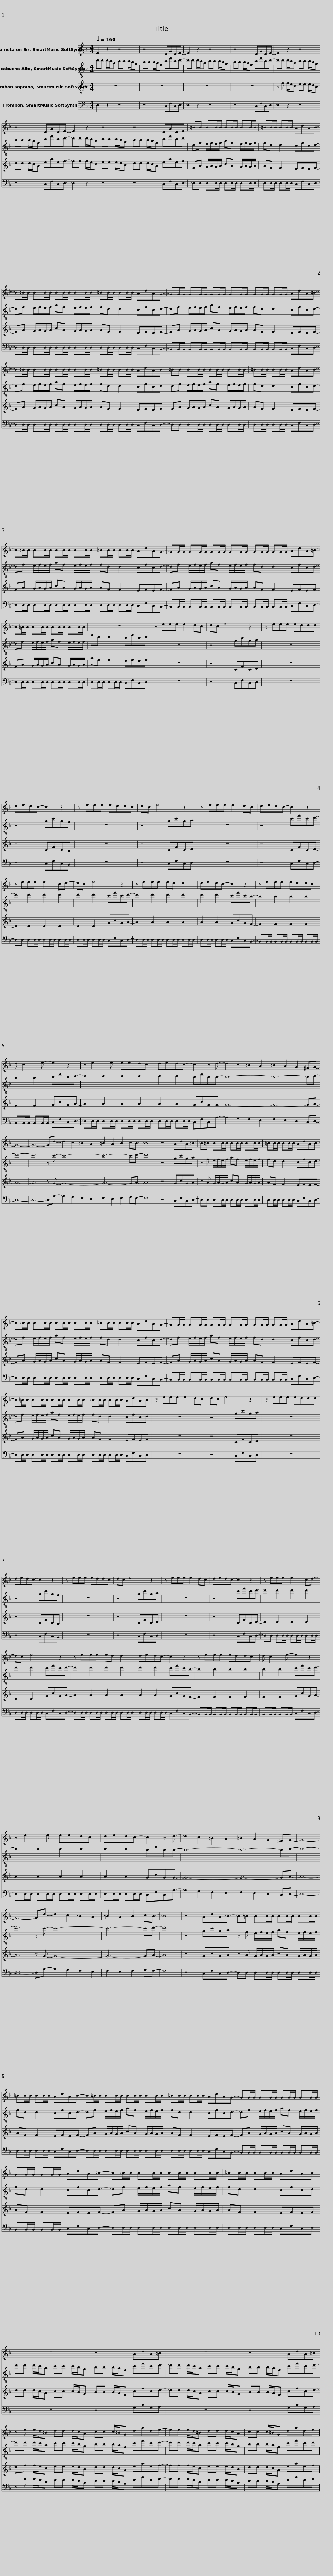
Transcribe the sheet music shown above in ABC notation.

X:1
%%score 1 2 3 4
L:1/8
Q:1/4=160
M:4/4
I:linebreak $
K:F
V:1 treble transpose=-2
V:2 treble-8
V:3 treble
V:4 bass
V:1
[K:F] E2 z2 z4 | z4 DGDE- |$ E2 z2 z4 | z4 DGDE- | E2 z2 z4 |$ %5
 z4 DGDE- | E2 z2 z4 | z4 DGDE |$ =BB BB/B/ BB/B/ BB/B/ | =BB/B/ BB/B/ AdAB- | %10
 B=B/B/ BB/B/ BB/B/ BB/B/ |$ =BB/B/ BB/B/ AdAG- | GG/G/ GG/G/ GG/G/ GG/G/ | GG/G/ GG/G/ AdA=B- |$ B=B/B/ BB/B/ BB/B/ BB/B/ | %15
 =BB/B/ BB/B/ AdAB | =BB BB/B/ BB/B/ BB/B/ |$ =BB/B/ BB/B/ AdAB- | B=B/B/ BB/B/ BB/B/ BB/B/ | =BB/B/ BB/B/ AdAG- |$ %20
 GG/G/ GG/G/ GG/G/ GG/G/ | GG/G/ GG/G/ AdA=B- | B=B/B/ BB/B/ BB/B/ BB/B/ |$ z8 | z eee e2 dc | %25
 dc e4 z2 | z eee eddd |$ dedc- c2 z2 | z eee eddc | dc e4 z2 | %30
 z eee e2 dc | dedc- c2 z2 |$ z eee e2 cd- | dc e4 z2 | z eee ed d2 |$ %35
 dedc- c2 z2 | z eee eddc | d c2 e- e2 z2 |$ z e2 e eedc | dedc- c2 z d- | %40
 d2 c2 =B2 A2 | =B2 A2 G2 ^FG- | G8- |$ G6- Gd- | d2 c2 =B2 A2 | %45
 =B2 A2 B2 cB- | B8 | z4 AdA=B- | B=B BB/B/ BB/B/ BB/B/ |$ =BB/B/ BB/B/ AdAB- | %50
 B=B/B/ BB/B/ BB/B/ BB/B/ | =BB/B/ BB/B/ AdAG- |$ GG/G/ GG/G/ GG/G/ GG/G/ | GG/G/ GG/G/ AdA=B- | B=B/B/ BB/B/ BB/B/ BB/B/ |$ %55
 =BB/B/ BB/B/ AdAB | z eee e2 dc | dc e4 z2 | z eee eddd | dedc- c2 z2 |$ %60
 z eee eddc | dc e4 z2 | z eee e2 dc | dedc- c2 z2 |$ z eee e2 cd- | %65
 dc e4 z2 | z eee ed d2 |$ dedc- c2 z2 | z eee eddc | d c2 e- e2 z2 |$ %70
 z e2 e eedc | dedc- c2 z d- | d2 c2 =B2 A2 | =B2 A2 G2 ^FG- | G8- |$ %75
 G6- Gd- | d2 c2 =B2 A2 | =B2 A2 B2 cB- | B8 | z4 AdA=B- | %80
 B=B BB/B/ BB/B/ BB/B/ |$ =BB/B/ BB/B/ AdAB- | B=B/B/ BB/B/ BB/B/ BB/B/ | =BB/B/ BB/B/ AdAG- |$ GG/G/ GG/G/ GG/G/ GG/G/ | %85
 GG/G/ GG/G/ AdA=B- | B=B/B/ BB/B/ BB/B/ BB/B/ |$ =BB/B/ BB/B/ AdAB | z8 | z4 AdA=B |$ %90
 z8 | z4 AdA=B | z e e/d/=B dd d/c/A |$ cc c/=B/G dgde- | ee e/d/=B dd d/c/A | %95
 cc c/=B/G dgde |] %96
V:2
 d'd' d'/c'/a c'c' c'/b/g | bb b/a/f c'f'c'd'- |$ d'd' d'/c'/a c'c' c'/b/g | bb b/a/f c'f'c'd'- | d'd' d'/c'/a c'c' c'/b/g |$ %5
 bb b/a/f c'f'c'd'- | d'd' d'/c'/a c'c' c'/b/g | bb b/a/f c'f'c'd' |$ df e/f/e/f/ af e/f/e/f/ | fd d2 cfcd- | %10
 df e/f/e/f/ af e/f/e/f/ |$ fd d2 cfcd- | df e/f/e/f/ af e/f/e/f/ | fd d2 cfcd- |$ df e/f/e/f/ af e/f/e/f/ | %15
 fd d2 cfcd | df e/f/e/f/ af e/f/e/f/ |$ fd d2 cfcd- | df e/f/e/f/ af e/f/e/f/ | fd d2 cfcd- |$ %20
 df e/f/e/f/ af e/f/e/f/ | fd d2 cfcd- | df e/f/e/f/ af e/f/e/f/ |$ f'd' d'2 c'f'c'd' | z8 | %25
 z4 gc'ga | z8 |$ z4 gc'gf | z8 | z4 gc'ga | %30
 z8 | z4 c'f'c'd'- |$ d'2 d'2 d'2 d'2 | d'2 d'2 c'f'c'd'- | d'2 d'2 d'2 d'2 |$ %35
 d'2 d'2 c'f'c'b- | b2 b2 b2 b2 | b2 b2 c'f'c'd'- |$ d'2 d'2 d'2 d'2 | d'2 d'2 c'f'c'c'- | %40
 c'8- | c'6- c'd'- | d'8- |$ d'6 z c'- | c'8- | %45
 c'6- c'd'- | d'8 | z4 gc'ga | z f e/f/e/f/ af e/f/e/f/ |$ fd d2 cfcd- | %50
 df e/f/e/f/ af e/f/e/f/ | fd d2 cfcd- |$ df e/f/e/f/ af e/f/e/f/ | fd d2 cfcd- | df e/f/e/f/ af e/f/e/f/ |$ %55
 fd d2 cfcd | z8 | z4 gc'ga | z8 | z4 gc'gf |$ %60
 z8 | z4 gc'ga | z8 | z4 c'f'c'd'- |$ d'2 d'2 d'2 d'2 | %65
 d'2 d'2 c'f'c'd'- | d'2 d'2 d'2 d'2 |$ d'2 d'2 c'f'c'b- | b2 b2 b2 b2 | b2 b2 c'f'c'd'- |$ %70
 d'2 d'2 d'2 d'2 | d'2 d'2 c'f'c'c'- | c'8- | c'6- c'd'- | d'8- |$ %75
 d'6 z c'- | c'8- | c'6- c'd'- | d'8 | z4 gc'ga | %80
 z f e/f/e/f/ af e/f/e/f/ |$ fd d2 cfcd- | df e/f/e/f/ af e/f/e/f/ | fd d2 cfcd- |$ df e/f/e/f/ af e/f/e/f/ | %85
 fd d2 cfcd- | df e/f/e/f/ af e/f/e/f/ |$ fd d2 cfcd | d'd' d'/c'/a c'c' c'/b/g | bb b/a/f c'f'c'd'- |$ %90
 d'd' d'/c'/a c'c' c'/b/g | bb b/a/f c'f'c'd'- | d'd' d'/c'/a c'c' c'/b/g |$ bb b/a/f c'f'c'd'- | d'd' d'/c'/a c'c' c'/b/g | %95
 bb b/a/f c'f'c'd' |] %96
V:3
 z8 | z8 |$ z8 | z8 | z f f/e/c ee e/d/B |$ %5
 dd d/c/A eaef- | ff f/e/c ee e/d/B | dd d/c/A eaef |$ FA G/A/G/A/ cA G/A/G/A/ | AF F2 EFEF- | %10
 FA G/A/G/A/ cA G/A/G/A/ |$ AF F2 EFEF- | FA G/A/G/A/ cA G/A/G/A/ | AF F2 EFEF- |$ FA G/A/G/A/ cA G/A/G/A/ | %15
 AF F2 EFEF | FA G/A/G/A/ cA G/A/G/A/ |$ AF F2 EFEF- | FA G/A/G/A/ cA G/A/G/A/ | AF F2 EFEF- |$ %20
 FA G/A/G/A/ cA G/A/G/A/ | AF F2 EFEF- | FA G/A/G/A/ cA G/A/G/A/ |$ af f2 efef | z8 | %25
 z4 CFCD | z8 |$ z4 CFCB, | z8 | z4 CFCD | %30
 z8 | z4 CFCD- |$ D2 D2 D2 D2 | D2 D2 GcGA- | A2 A2 A2 A2 |$ %35
 A2 A2 GcGF- | F2 F2 F2 F2 | F2 F2 GcGA- |$ A2 A2 A2 A2 | A2 A2 GcGG- | %40
 G8- | G6- GA- | A8- |$ A6 z G- | G8- | %45
 G6- GA- | A8 | z4 GcGA | z A G/A/G/A/ cA G/A/G/A/ |$ AF F2 EFEF- | %50
 FA G/A/G/A/ cA G/A/G/A/ | AF F2 EFEF- |$ FA G/A/G/A/ cA G/A/G/A/ | AF F2 EFEF- | FA G/A/G/A/ cA G/A/G/A/ |$ %55
 AF F2 EFEF | z8 | z4 CFCD | z8 | z4 CFCB, |$ %60
 z8 | z4 CFCD | z8 | z4 CFCD- |$ D2 D2 D2 D2 | %65
 D2 D2 GcGA- | A2 A2 A2 A2 |$ A2 A2 GcGF- | F2 F2 F2 F2 | F2 F2 GcGA- |$ %70
 A2 A2 A2 A2 | A2 A2 GcGG- | G8- | G6- GA- | A8- |$ %75
 A6 z G- | G8- | G6- GA- | A8 | z4 GcGA | %80
 z A G/A/G/A/ cA G/A/G/A/ |$ AF F2 EFEF- | FA G/A/G/A/ cA G/A/G/A/ | AF F2 EFEF- |$ FA G/A/G/A/ cA G/A/G/A/ | %85
 AF F2 EFEF- | FA G/A/G/A/ cA G/A/G/A/ |$ AF F2 EFEF | dd d/c/A cc c/B/G | BB B/A/F cfcd- |$ %90
 dd d/c/A cc c/B/G | BB B/A/F cfcd- | df f/e/c ee e/d/B |$ dd d/c/A eaef- | ff f/e/c ee e/d/B | %95
 dd d/c/A eaef |] %96
V:4
 D,2 z2 z4 | z4 C,F,C,D,- |$ D,2 z2 z4 | z4 C,F,C,D,- | D,2 z2 z4 |$ %5
 z4 C,F,C,D,- | D,2 z2 z4 | z4 C,F,C,D,- |$ D,D, D,D,/D,/ D,D,/D,/ D,D,/D,/ | D,D,/D,/ D,D,/D,/ C,F,C,D,- | %10
 D,D,/D,/ D,D,/D,/ D,D,/D,/ D,D,/D,/ |$ D,D,/D,/ D,D,/D,/ C,F,C,B,,- | B,,B,,/B,,/ B,,B,,/B,,/ B,,B,,/B,,/ B,,B,,/B,,/ | B,,B,,/B,,/ B,,B,,/B,,/ C,F,C,D,- |$ D,D,/D,/ D,D,/D,/ D,D,/D,/ D,D,/D,/ | %15
 D,D,/D,/ D,D,/D,/ C,F,C,D,- | D,D, D,D,/D,/ D,D,/D,/ D,D,/D,/ |$ D,D,/D,/ D,D,/D,/ C,F,C,D,- | D,D,/D,/ D,D,/D,/ D,D,/D,/ D,D,/D,/ | D,D,/D,/ D,D,/D,/ C,F,C,B,,- |$ %20
 B,,B,,/B,,/ B,,B,,/B,,/ B,,B,,/B,,/ B,,B,,/B,,/ | B,,B,,/B,,/ B,,B,,/B,,/ C,F,C,D,- | D,D,/D,/ D,D,/D,/ D,D,/D,/ D,D,/D,/ |$ D,D,/D,/ D,D,/D,/ C,F,C,D, | z8 | %25
 z4 C,F,C,D, | z8 |$ z4 C,F,C,B,, | z8 | z4 C,F,C,D, | %30
 z8 | z4 C,F,C,D,- |$ D,D, D,D,/D,/ D,D,/D,/ D,D,/D,/ | D,D,/D,/ D,D,/D,/ C,F,C,D,- | D,D,/D,/ D,D,/D,/ D,D,/D,/ D,D,/D,/ |$ %35
 D,D,/D,/ D,D,/D,/ C,F,C,B,,- | B,,B,,/B,,/ B,,B,,/B,,/ B,,B,,/B,,/ B,,B,,/B,,/ | B,,B,,/B,,/ B,,B,,/B,,/ C,F,C,D,- |$ D,D,/D,/ D,D,/D,/ D,D,/D,/ D,D,/D,/ | D,D,/D,/ D,D,/D,/ C,F,C,A,- | %40
 A,2 G,2 F,2 E,2 | F,2 E,2 D,2 C,D,- | D,8- |$ D,6- D,A,- | A,2 G,2 F,2 E,2 | %45
 F,2 E,2 F,2 G,F,- | F,8 | z4 C,F,C,D,- | D,D, D,D,/D,/ D,D,/D,/ D,D,/D,/ |$ D,D,/D,/ D,D,/D,/ C,F,C,D,- | %50
 D,D,/D,/ D,D,/D,/ D,D,/D,/ D,D,/D,/ | D,D,/D,/ D,D,/D,/ C,F,C,B,,- |$ B,,B,,/B,,/ B,,B,,/B,,/ B,,B,,/B,,/ B,,B,,/B,,/ | B,,B,,/B,,/ B,,B,,/B,,/ C,F,C,D,- | D,D,/D,/ D,D,/D,/ D,D,/D,/ D,D,/D,/ |$ %55
 D,D,/D,/ D,D,/D,/ C,F,C,D, | z8 | z4 C,F,C,D, | z8 | z4 C,F,C,B,, |$ %60
 z8 | z4 C,F,C,D, | z8 | z4 C,F,C,D,- |$ D,D, D,D,/D,/ D,D,/D,/ D,D,/D,/ | %65
 D,D,/D,/ D,D,/D,/ C,F,C,D,- | D,D,/D,/ D,D,/D,/ D,D,/D,/ D,D,/D,/ |$ D,D,/D,/ D,D,/D,/ C,F,C,B,,- | B,,B,,/B,,/ B,,B,,/B,,/ B,,B,,/B,,/ B,,B,,/B,,/ | B,,B,,/B,,/ B,,B,,/B,,/ C,F,C,D,- |$ %70
 D,D,/D,/ D,D,/D,/ D,D,/D,/ D,D,/D,/ | D,D,/D,/ D,D,/D,/ C,F,C,A,- | A,2 G,2 F,2 E,2 | F,2 E,2 D,2 C,D,- | D,8- |$ %75
 D,6- D,A,- | A,2 G,2 F,2 E,2 | F,2 E,2 F,2 G,F,- | F,8 | z4 C,F,C,D,- | %80
 D,D, D,D,/D,/ D,D,/D,/ D,D,/D,/ |$ D,D,/D,/ D,D,/D,/ C,F,C,D,- | D,D,/D,/ D,D,/D,/ D,D,/D,/ D,D,/D,/ | D,D,/D,/ D,D,/D,/ C,F,C,B,,- |$ B,,B,,/B,,/ B,,B,,/B,,/ B,,B,,/B,,/ B,,B,,/B,,/ | %85
 B,,B,,/B,,/ B,,B,,/B,,/ C,F,C,D,- | D,D,/D,/ D,D,/D,/ D,D,/D,/ D,D,/D,/ |$ D,D,/D,/ D,D,/D,/ C,F,C,D, | z8 | z4 G,CG,A, |$ %90
 z8 | z4 G,CG,A, | z F F/E/C EE E/D/B, |$ DD D/C/A, EAEF- | FF F/E/C EE E/D/B, | %95
 DD D/C/A, EAEF |] %96
